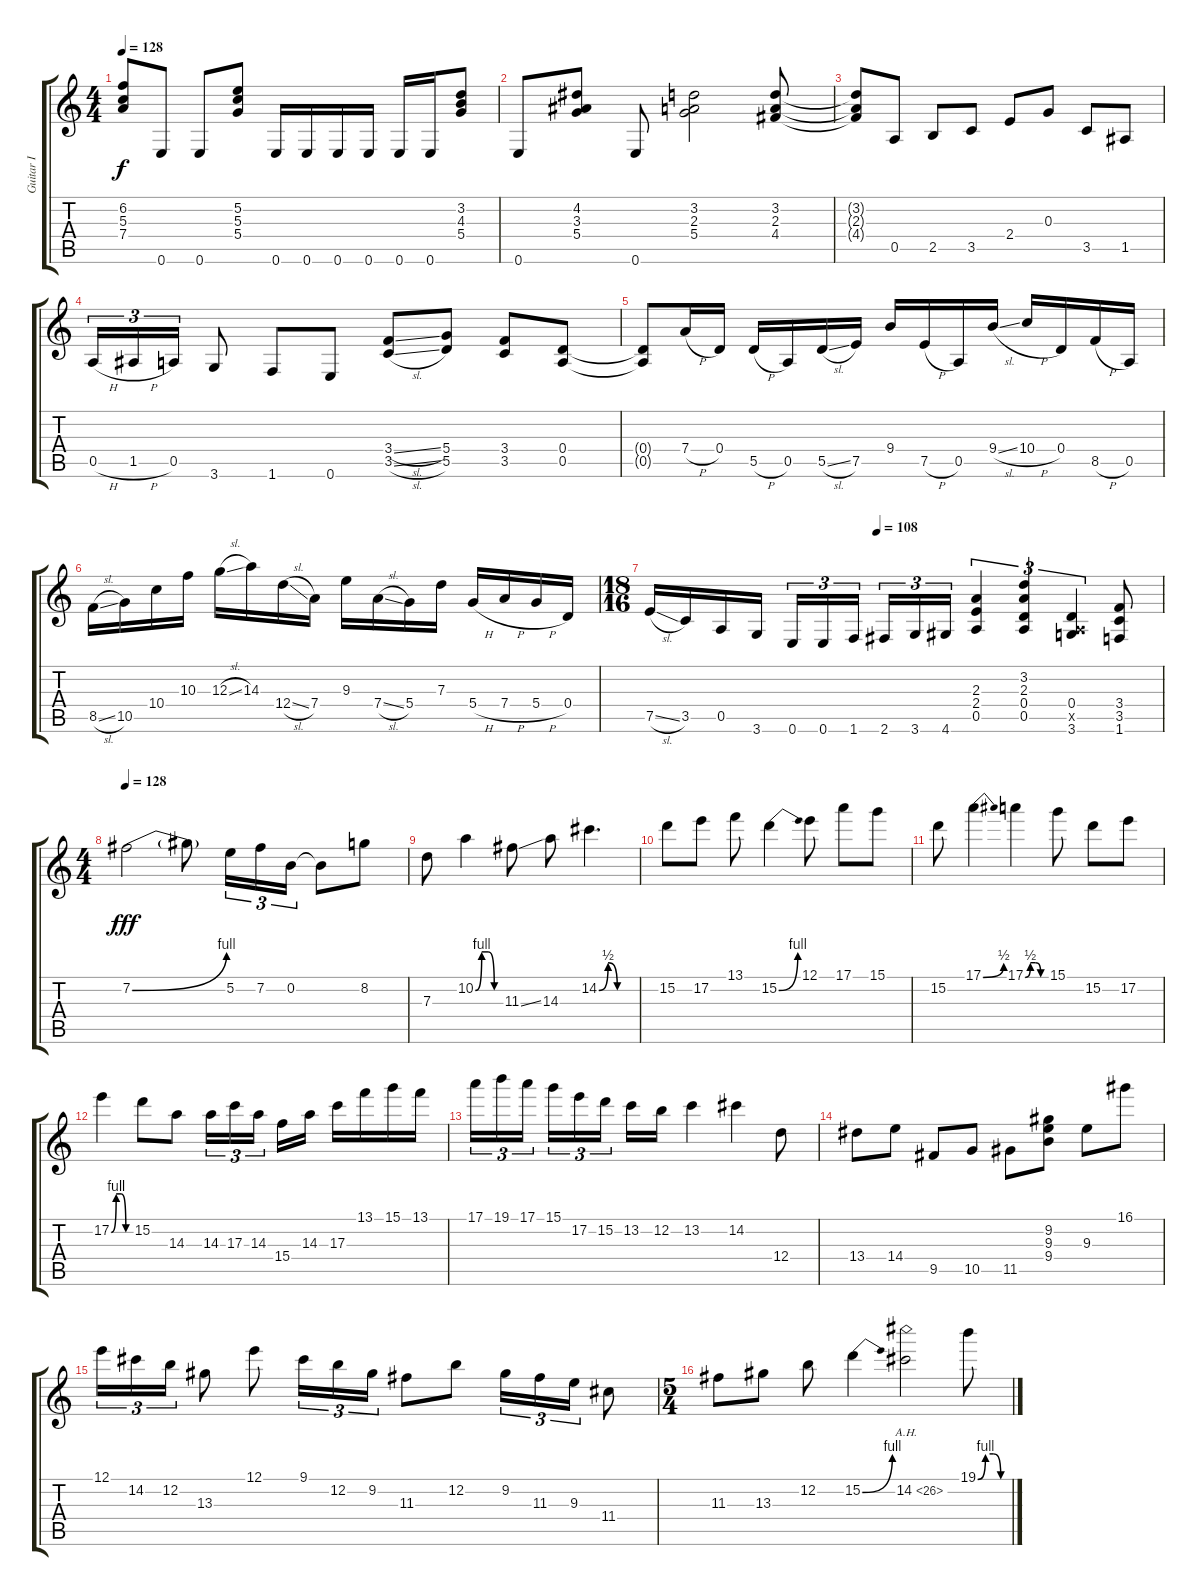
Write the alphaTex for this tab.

\track ("Guitar I" "Guitar I") {instrument distortionguitar}
\staff {score tabs}
\tuning (E4 B3 G3 D3 A2 E2) {hide}
\ts (4 4)
\tempo 128
\clef g2
\ks c
(6.2 5.3 7.4).8{dy f} 0.6.8 0.6.8 (5.2 5.3 5.4).8 0.6.16 0.6.16 0.6.16 0.6.16 0.6.16 0.6.16 (3.2 4.3 5.4).8 |
0.6.8 (4.2 3.3 5.4).8 0.6.8 (3.2 2.3 5.4).2 (3.2 2.3 4.4).8 |
(3.2{t} 2.3{t} 4.4{t}).8 0.5.8 2.5.8 3.5.8 2.4.8 0.3.8 3.5.8 1.5.8 |
0.5{h}.16{tu (3 2)} 1.5{h}.16{tu (3 2)} 0.5.16{tu (3 2)} 3.6.8 1.6.8 0.6.8 (3.4{sl} 3.5{sl}).8 (5.4 5.5).8 (3.4 3.5).8 (0.4 0.5).8 |
(0.4{t} 0.5{t}).8 7.4{h}.16 0.4.16 5.5{h}.16 0.5.16 5.5{sl}.16 7.5.16 9.4.16 7.5{h}.16 0.5.16 9.4{sl}.16 10.4{h}.16 0.4.16 8.5{h}.16 0.5.16 |
8.5{sl}.16 10.5.16 10.4.16 10.3.16 12.3{sl}.16 14.3.16 12.4{sl}.16 7.4.16 9.3.16 7.4{sl}.16 5.4.16 7.3.16 5.4{h}.16 7.4{h}.16 5.4{h}.16 0.4.16 |
\ts (18 16)
\tempo (108 0.4444444444444444)
7.5{sl}.16 3.5.16 0.5.16 3.6.16{beam splitsecondary} 0.6.16{tu (3 2)} 0.6.16{tu (3 2)} 1.6.16{tu (3 2)} 2.6.16{tu (3 2)} 3.6.16{tu (3 2)} 4.6.16{tu (3 2)} (2.3 2.4 0.5).4{tu (3 2)} (3.2 2.3 0.4 0.5).4{tu (3 2)} (0.4 0.5{x} 3.6).4{tu (3 2)} (3.4 3.5 1.6).8 |
\ts (4 4)
\tempo 128
7.2{be (bend 0 0 60 4)}.2{dy fff volume 12 balance 6 instrument distortionguitar} 7.2{t}.8 5.2.16{tu (3 2)} 7.2.16{tu (3 2)} 0.2.16{tu (3 2)} 0.2{t}.8 8.2.8 |
7.3.8 10.2{be (custom 0 0 15 4 30 4 45 0 60 0)}.4 11.3{ss}.8 14.3.8 14.2{be (custom 0 0 15 2 30 0 45 0 60 0)}.4{d} |
15.2.8 17.2.8 13.1.8 15.2{be (bend 0 0 60 4)}.4 12.1.8 17.1.8 15.1.8 |
15.2.8 17.1{be (bend 0 0 60 2)}.4 17.1{be (custom 0 0 15 2 30 2 45 0 60 0)}.4 15.1.8 15.2.8 17.2.8 |
17.2{be (custom 0 0 15 4 30 4 45 0 60 0)}.4 15.2.8 14.3.8 14.3.16{tu (3 2)} 17.3.16{tu (3 2)} 14.3.16{tu (3 2) beam splitsecondary} 15.4.16 14.3.16 17.3.16 13.1.16 15.1.16 13.1.16 |
17.1.16{tu (3 2)} 19.1.16{tu (3 2)} 17.1.16{tu (3 2) beam splitsecondary} 15.1.16{tu (3 2)} 17.2.16{tu (3 2)} 15.2.16{tu (3 2)} 13.2.16 12.2.16 13.2.4 14.2.4 12.4.8 |
13.4.8 14.4.8 9.5.8 10.5.8 11.5.8 (9.2 9.3 9.4).8 9.3.8 16.1.8 |
12.1.16{tu (3 2)} 14.2.16{tu (3 2)} 12.2.16{tu (3 2)} 13.3.8 12.1.8 9.1.16{tu (3 2)} 12.2.16{tu (3 2)} 9.2.16{tu (3 2)} 11.3.8 12.2.8 9.2.16{tu (3 2)} 11.3.16{tu (3 2)} 9.3.16{tu (3 2)} 11.4.8 |
\ts (5 4)
11.3.8 13.3.8 12.2.8 15.2{be (bend 0 0 60 4)}.4 14.2{ah 12}.2 19.1{be (custom 0 0 15 4 30 4 45 0 60 0)}.8
